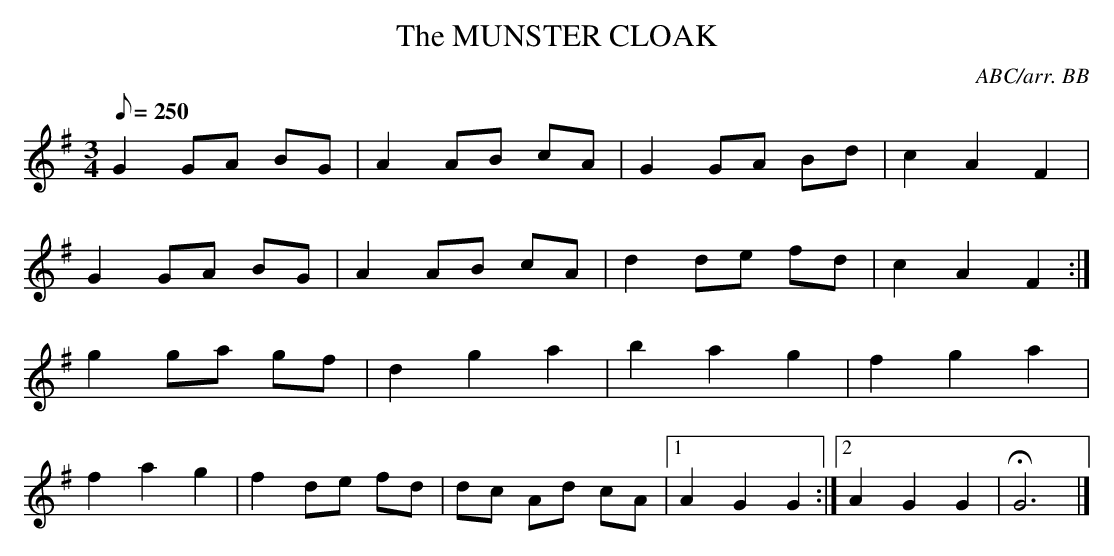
X:1
T:MUNSTER CLOAK, The
C:ABC/arr. BB
M:3/4
Q:250
L:1/8
K:G
G2 GA BG|A2 AB cA|G2 GA Bd|c2 A2 F2|
G2 GA BG|A2 AB cA|d2 de fd|c2 A2 F2 :|
g2 ga gf|d2 g2 a2|b2 a2 g2|f2 g2 a2|
f2 a2 g2|f2 de fd|dc Ad cA|1 A2 G2 G2 :|\
[2 A2 G2 G2|HG6|]
